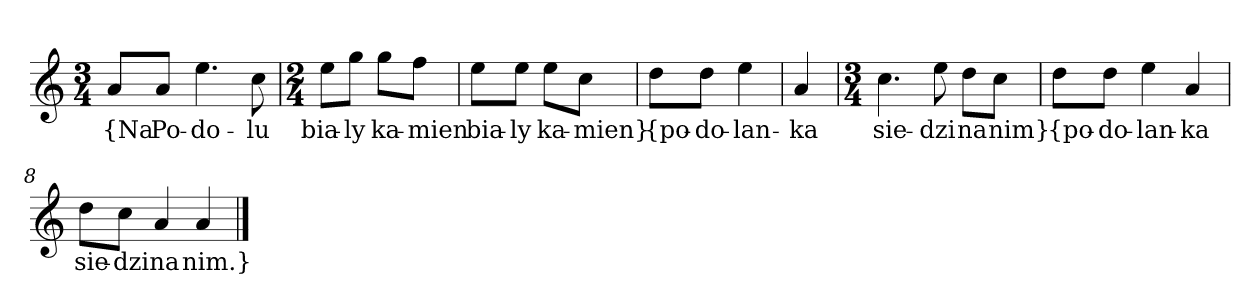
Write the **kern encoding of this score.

**kern	**text
*part1	*part1
*staff1	*staff1
*clefG2	*
*k[]	*
*a:	*
*M3/4	*
=	=
8a/L	{Na
8a/J	Po-
4.ee	-do-
8cc	-lu
=2	=2
*M2/4	*
8ee\L	bia-
8gg\J	-ly
8gg\L	ka-
8ff\J	-mien
=3	=3
8ee\L	bia-
8ee\J	-ly
8ee\L	ka-
8cc\J	-mien}
=4y	=4y
8dd\L	{po-
8dd\J	-do-
4ee	-lan-
=5y	=5y
4a	-ka
=6	=6
*M3/4	*
4.cc	sie-
8ee	-dzi
8dd\L	na
8cc\J	nim}
=7y	=7y
8dd\L	{po-
8dd\J	-do-
4ee	-lan-
4a	-ka
=8	=8
8dd\L	sie-
8cc\J	-dzi
4a	na
4a	nim.}
==	==
*-	*-
